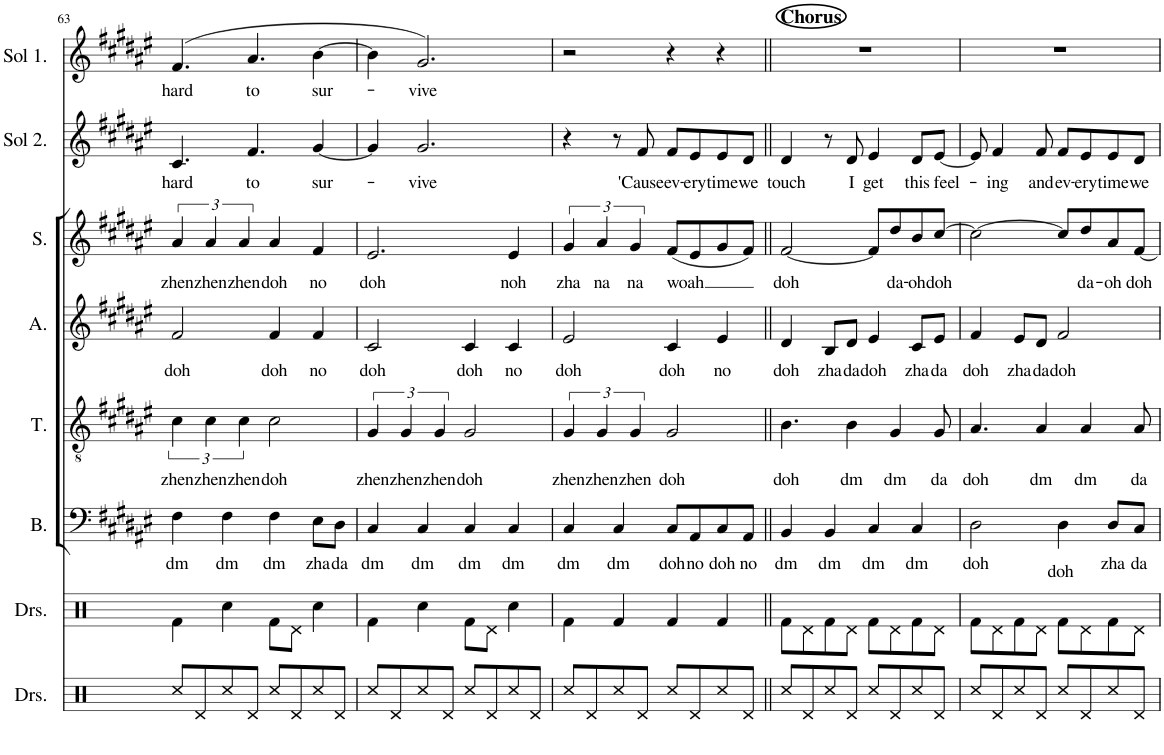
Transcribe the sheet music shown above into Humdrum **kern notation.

**kern	**kern	**kern	**text	**kern	**text	**kern	**text	**kern	**text	**kern	**text	**kern	**text
*part8	*part7	*part6	*part6	*part5	*part5	*part4	*part4	*part3	*part3	*part2	*part2	*part1	*part1
*staff8	*staff7	*staff6	*staff6	*staff5	*staff5	*staff4	*staff4	*staff3	*staff3	*staff2	*staff2	*staff1	*staff1
*I"Drumset	*I"Drumset	*I"Bass	*	*I"Tenor	*	*I"Alto	*	*I"Soprano	*	*I"Solo 2	*	*I"Solo 1	*
*I'Drs.	*I'Drs.	*I'B.	*	*I'T.	*	*I'A.	*	*I'S.	*	*I'Sol 2.	*	*I'Sol 1.	*
!!LO:PB:g=z
*clefX	*clefX	*clefF4	*	*clefGv2	*	*clefG2	*	*clefG2	*	*clefG2	*	*clefG2	*
*k[]	*k[]	*k[f#c#g#d#a#e#]	*	*k[f#c#g#d#a#e#]	*	*k[f#c#g#d#a#e#]	*	*k[f#c#g#d#a#e#]	*	*k[f#c#g#d#a#e#]	*	*k[f#c#g#d#a#e#]	*
*M4/4	*M4/4	*M4/4	*	*M4/4	*	*M4/4	*	*M4/4	*	*M4/4	*	*M4/4	*
=63	=63	=63	=63	=63	=63	=63	=63	=63	=63	=63	=63	=63	=63
!	!	!	!LO:LY:b	!	!LO:LY:b	!	!LO:LY:b	!	!LO:LY:b	!	!LO:LY:b	!	!LO:LY:b
8Rcc/L	4Rf\	4F#\	dm	6c#\	zhen	2f#/	doh	6a#/	zhen	4.c#/	hard	(4.f#/	hard
8Rd/	.	.	.	.	.	.	.	.	.	.	.	.	.
!	!	!	!	!	!LO:LY:b	!	!	!	!LO:LY:b	!	!	!	!
.	.	.	.	6c#\	zhen	.	.	6a#/	zhen	.	.	.	.
!	!	!	!LO:LY:b	!	!	!	!	!	!	!	!	!	!
8Rcc/	4Rcc\	4F#\	dm	.	.	.	.	.	.	.	.	.	.
!	!	!	!	!	!LO:LY:b	!	!	!	!LO:LY:b	!	!	!	!
.	.	.	.	6c#\	zhen	.	.	6a#/	zhen	.	.	.	.
!	!	!	!	!	!	!	!	!	!	!	!LO:LY:b	!	!LO:LY:b
8Rd/J	.	.	.	.	.	.	.	.	.	4.f#/	to	4.a#/	to
!	!	!	!LO:LY:b	!	!LO:LY:b	!	!LO:LY:b	!	!LO:LY:b	!	!	!	!
8Rcc/L	8Rf\L	4F#\	dm	2c#\	doh	4f#/	doh	4a#/	doh	.	.	.	.
8Rd/	8Rd\J	.	.	.	.	.	.	.	.	.	.	.	.
!	!	!	!LO:LY:b	!	!	!	!LO:LY:b	!	!LO:LY:b	!	!LO:LY:b	!	!LO:LY:b
8Rcc/	4Rcc\	8E#\L	zha	.	.	4f#/	no	4f#/	no	[4g#/	sur-	[4b\	sur-
!	!	!	!LO:LY:b	!	!	!	!	!	!	!	!	!	!
8Rd/J	.	8D#\J	da	.	.	.	.	.	.	.	.	.	.
=64	=64	=64	=64	=64	=64	=64	=64	=64	=64	=64	=64	=64	=64
!	!	!	!LO:LY:b	!	!LO:LY:b	!	!LO:LY:b	!	!LO:LY:b	!	!	!	!
8Rcc/L	4Rf\	4C#/	dm	6G#/	zhen	2c#/	doh	2.e#/	doh	4g#/]	.	4b\]	.
8Rd/	.	.	.	.	.	.	.	.	.	.	.	.	.
!	!	!	!	!	!LO:LY:b	!	!	!	!	!	!	!	!
.	.	.	.	6G#/	zhen	.	.	.	.	.	.	.	.
!	!	!	!LO:LY:b	!	!	!	!	!	!	!	!LO:LY:b	!	!LO:LY:b
8Rcc/	4Rcc\	4C#/	dm	.	.	.	.	.	.	2.g#/	-vive	2.g#/)	vive
!	!	!	!	!	!LO:LY:b	!	!	!	!	!	!	!	!
.	.	.	.	6G#/	zhen	.	.	.	.	.	.	.	.
8Rd/J	.	.	.	.	.	.	.	.	.	.	.	.	.
!	!	!	!LO:LY:b	!	!LO:LY:b	!	!LO:LY:b	!	!	!	!	!	!
8Rcc/L	8Rf\L	4C#/	dm	2G#/	doh	4c#/	doh	.	.	.	.	.	.
8Rd/	8Rd\J	.	.	.	.	.	.	.	.	.	.	.	.
!	!	!	!LO:LY:b	!	!	!	!LO:LY:b	!	!LO:LY:b	!	!	!	!
8Rcc/	4Rcc\	4C#/	dm	.	.	4c#/	no	4e#/	noh	.	.	.	.
8Rd/J	.	.	.	.	.	.	.	.	.	.	.	.	.
=65	=65	=65	=65	=65	=65	=65	=65	=65	=65	=65	=65	=65	=65
!	!	!	!LO:LY:b	!	!LO:LY:b	!	!LO:LY:b	!	!LO:LY:b	!	!	!	!
8Rcc/L	4Rf\	4C#/	dm	6G#/	zhen	2e#/	doh	6g#/	zha	4r	.	2r	.
8Rd/	.	.	.	.	.	.	.	.	.	.	.	.	.
!	!	!	!	!	!LO:LY:b	!	!	!	!LO:LY:b	!	!	!	!
.	.	.	.	6G#/	zhen	.	.	6a#/	na	.	.	.	.
!	!	!	!LO:LY:b	!	!	!	!	!	!	!	!	!	!
8Rcc/	4Rf/	4C#/	dm	.	.	.	.	.	.	8r	.	.	.
!	!	!	!	!	!LO:LY:b	!	!	!	!LO:LY:b	!	!	!	!
.	.	.	.	6G#/	zhen	.	.	6g#/	na	.	.	.	.
!	!	!	!	!	!	!	!	!	!	!	!LO:LY:b	!	!
8Rd/J	.	.	.	.	.	.	.	.	.	8f#/	'Cause	.	.
!	!	!	!LO:LY:b	!	!LO:LY:b	!	!LO:LY:b	!	!LO:LY:b	!	!LO:LY:b	!	!
8Rcc/L	4Rf/	8C#/L	doh	2G#/	doh	4c#/	doh	(8f#/L	woah	8f#/L	ev-	4r	.
!	!	!	!LO:LY:b	!	!	!	!	!	!	!	!LO:LY:b	!	!
8Rd/	.	8AA#/	no	.	.	.	.	8e#/	.	8e#/	-ery	.	.
!	!	!	!LO:LY:b	!	!	!	!LO:LY:b	!	!	!	!LO:LY:b	!	!
8Rcc/	4Rf/	8C#/	doh	.	.	4e#/	no	8g#/	.	8e#/	time	4r	.
!	!	!	!LO:LY:b	!	!	!	!	!	!	!	!LO:LY:b	!	!
8Rd/J	.	8AA#/J	no	.	.	.	.	8f#/J)	.	8d#/J	we	.	.
=66||	=66||	=66||	=66||	=66||	=66||	=66||	=66||	=66||	=66||	=66||	=66||	=66||	=66||
!	!	!	!	!	!	!	!	!	!	!	!	!LO:TX:a:B:t=Chorus	!
!	!	!	!LO:LY:b	!	!LO:LY:b	!	!LO:LY:b	!	!LO:LY:b	!	!LO:LY:b	!	!
8Rcc/L	8Rf\L	4BB/	dm	4.B\	doh	4d#/	doh	[2f#/	doh	4d#/	touch	1r	.
8Rd/	8Rd\	.	.	.	.	.	.	.	.	.	.	.	.
!	!	!	!LO:LY:b	!	!	!	!LO:LY:b	!	!	!	!	!	!
8Rcc/	8Rf\	4BB/	dm	.	.	8B/L	zha	.	.	8r	.	.	.
!	!	!	!	!	!LO:LY:b	!	!LO:LY:b	!	!	!	!LO:LY:b	!	!
8Rd/J	8Rd\J	.	.	4B\	dm	8d#/J	da	.	.	8d#/	I	.	.
!	!	!	!LO:LY:b	!	!	!	!LO:LY:b	!	!	!	!LO:LY:b	!	!
8Rcc/L	8Rf\L	4C#/	dm	.	.	4e#/	doh	8f#/L]	.	4e#/	get	.	.
!	!	!	!	!	!LO:LY:b	!	!	!	!LO:LY:b	!	!	!	!
8Rd/	8Rd\	.	.	4G#/	dm	.	.	8dd#/	da-	.	.	.	.
!	!	!	!LO:LY:b	!	!	!	!LO:LY:b	!	!LO:LY:b	!	!LO:LY:b	!	!
8Rcc/	8Rf\	4C#/	dm	.	.	8c#/L	zha	8b/	-oh	8d#/L	this	.	.
!	!	!	!	!	!LO:LY:b	!	!LO:LY:b	!	!LO:LY:b	!	!LO:LY:b	!	!
8Rd/J	8Rd\J	.	.	8G#/	da	8e#/J	da	[8cc#/J	doh	[8e#/J	feel-	.	.
=67	=67	=67	=67	=67	=67	=67	=67	=67	=67	=67	=67	=67	=67
!	!	!	!LO:LY:b	!	!LO:LY:b	!	!LO:LY:b	!	!	!	!	!	!
8Rcc/L	8Rf\L	2D#\	doh	4.A#/	doh	4f#/	doh	2cc#\_	.	8e#/]	.	1r	.
!	!	!	!	!	!	!	!	!	!	!	!LO:LY:b	!	!
8Rd/	8Rd\	.	.	.	.	.	.	.	.	4f#/	-ing	.	.
!	!	!	!	!	!	!	!LO:LY:b	!	!	!	!	!	!
8Rcc/	8Rf\	.	.	.	.	8e#/L	zha	.	.	.	.	.	.
!	!	!	!	!	!LO:LY:b	!	!LO:LY:b	!	!	!	!LO:LY:b	!	!
8Rd/J	8Rd\J	.	.	4A#/	dm	8d#/J	da	.	.	8f#/	and	.	.
!	!	!	!LO:LY:b	!	!	!	!LO:LY:b	!	!	!	!LO:LY:b	!	!
8Rcc/L	8Rf\L	4D#\	doh	.	.	2f#/	doh	8cc#/L]	.	8f#/L	ev-	.	.
!	!	!	!	!	!LO:LY:b	!	!	!	!LO:LY:b	!	!LO:LY:b	!	!
8Rd/	8Rd\	.	.	4A#/	dm	.	.	8dd#/	da-	8e#/	-ery	.	.
!	!	!	!LO:LY:b	!	!	!	!	!	!LO:LY:b	!	!LO:LY:b	!	!
8Rcc/	8Rf\	8D#/L	zha	.	.	.	.	8a#/	-oh	8e#/	time	.	.
!	!	!	!LO:LY:b	!	!LO:LY:b	!	!	!	!LO:LY:b	!	!LO:LY:b	!	!
8Rd/J	8Rd\J	8C#/J	da	8A#/	da	.	.	[8f#/J	doh	8d#/J	we	.	.
=	=	=	=	=	=	=	=	=	=	=	=	=	=
*-	*-	*-	*-	*-	*-	*-	*-	*-	*-	*-	*-	*-	*-
